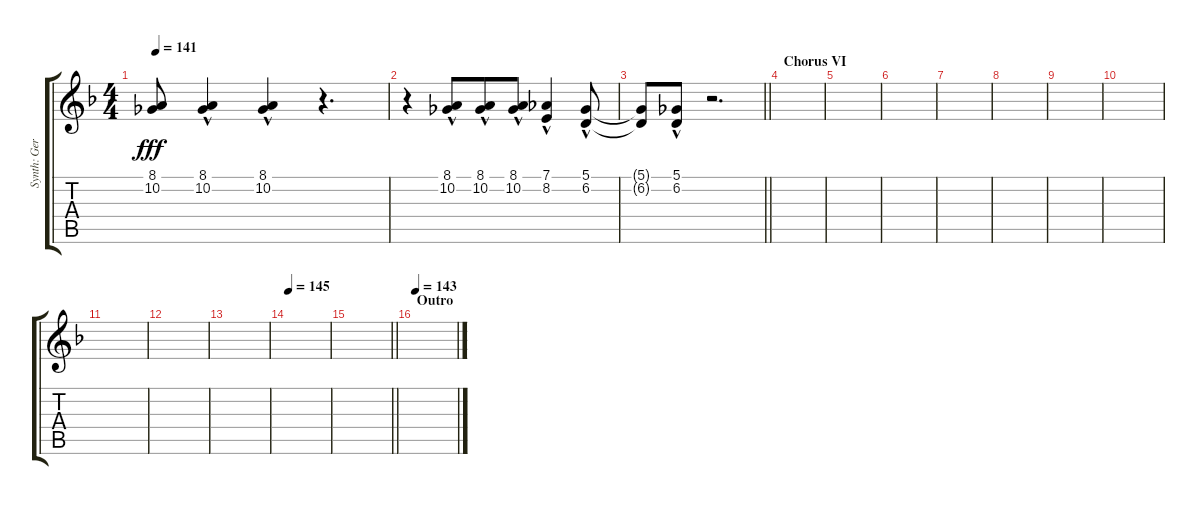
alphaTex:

\track ("Synth: Gerald" "Synth: Ger") {instrument synthstrings1}
\staff {score tabs}
\tuning (Db4 Ab3 E3 B2 Gb2 Db2) {hide}
\ts (4 4)
\tempo 141
\clef g2
\ks f
(8.1{t} 10.2{t}).8{dy fff} (8.1{hac} 10.2).4 (8.1{hac} 10.2).4 r.4{d} |
r.4 (8.1{hac} 10.2).8 (8.1{hac} 10.2).8{beam merge} (8.1{hac} 10.2).8 (7.1{hac} 8.2).4 (5.1{hac} 6.2).8 |
\barLineRight lightlight
(5.1{t} 6.2{t}).8 (5.1{hac} 6.2).8 r.2{d} |
\section ("" "Chorus VI")
|
|
|
|
|
|
|
|
|
|
\tempo 145
|
\barLineRight lightlight
|
\section ("" "Outro")
\tempo 143
